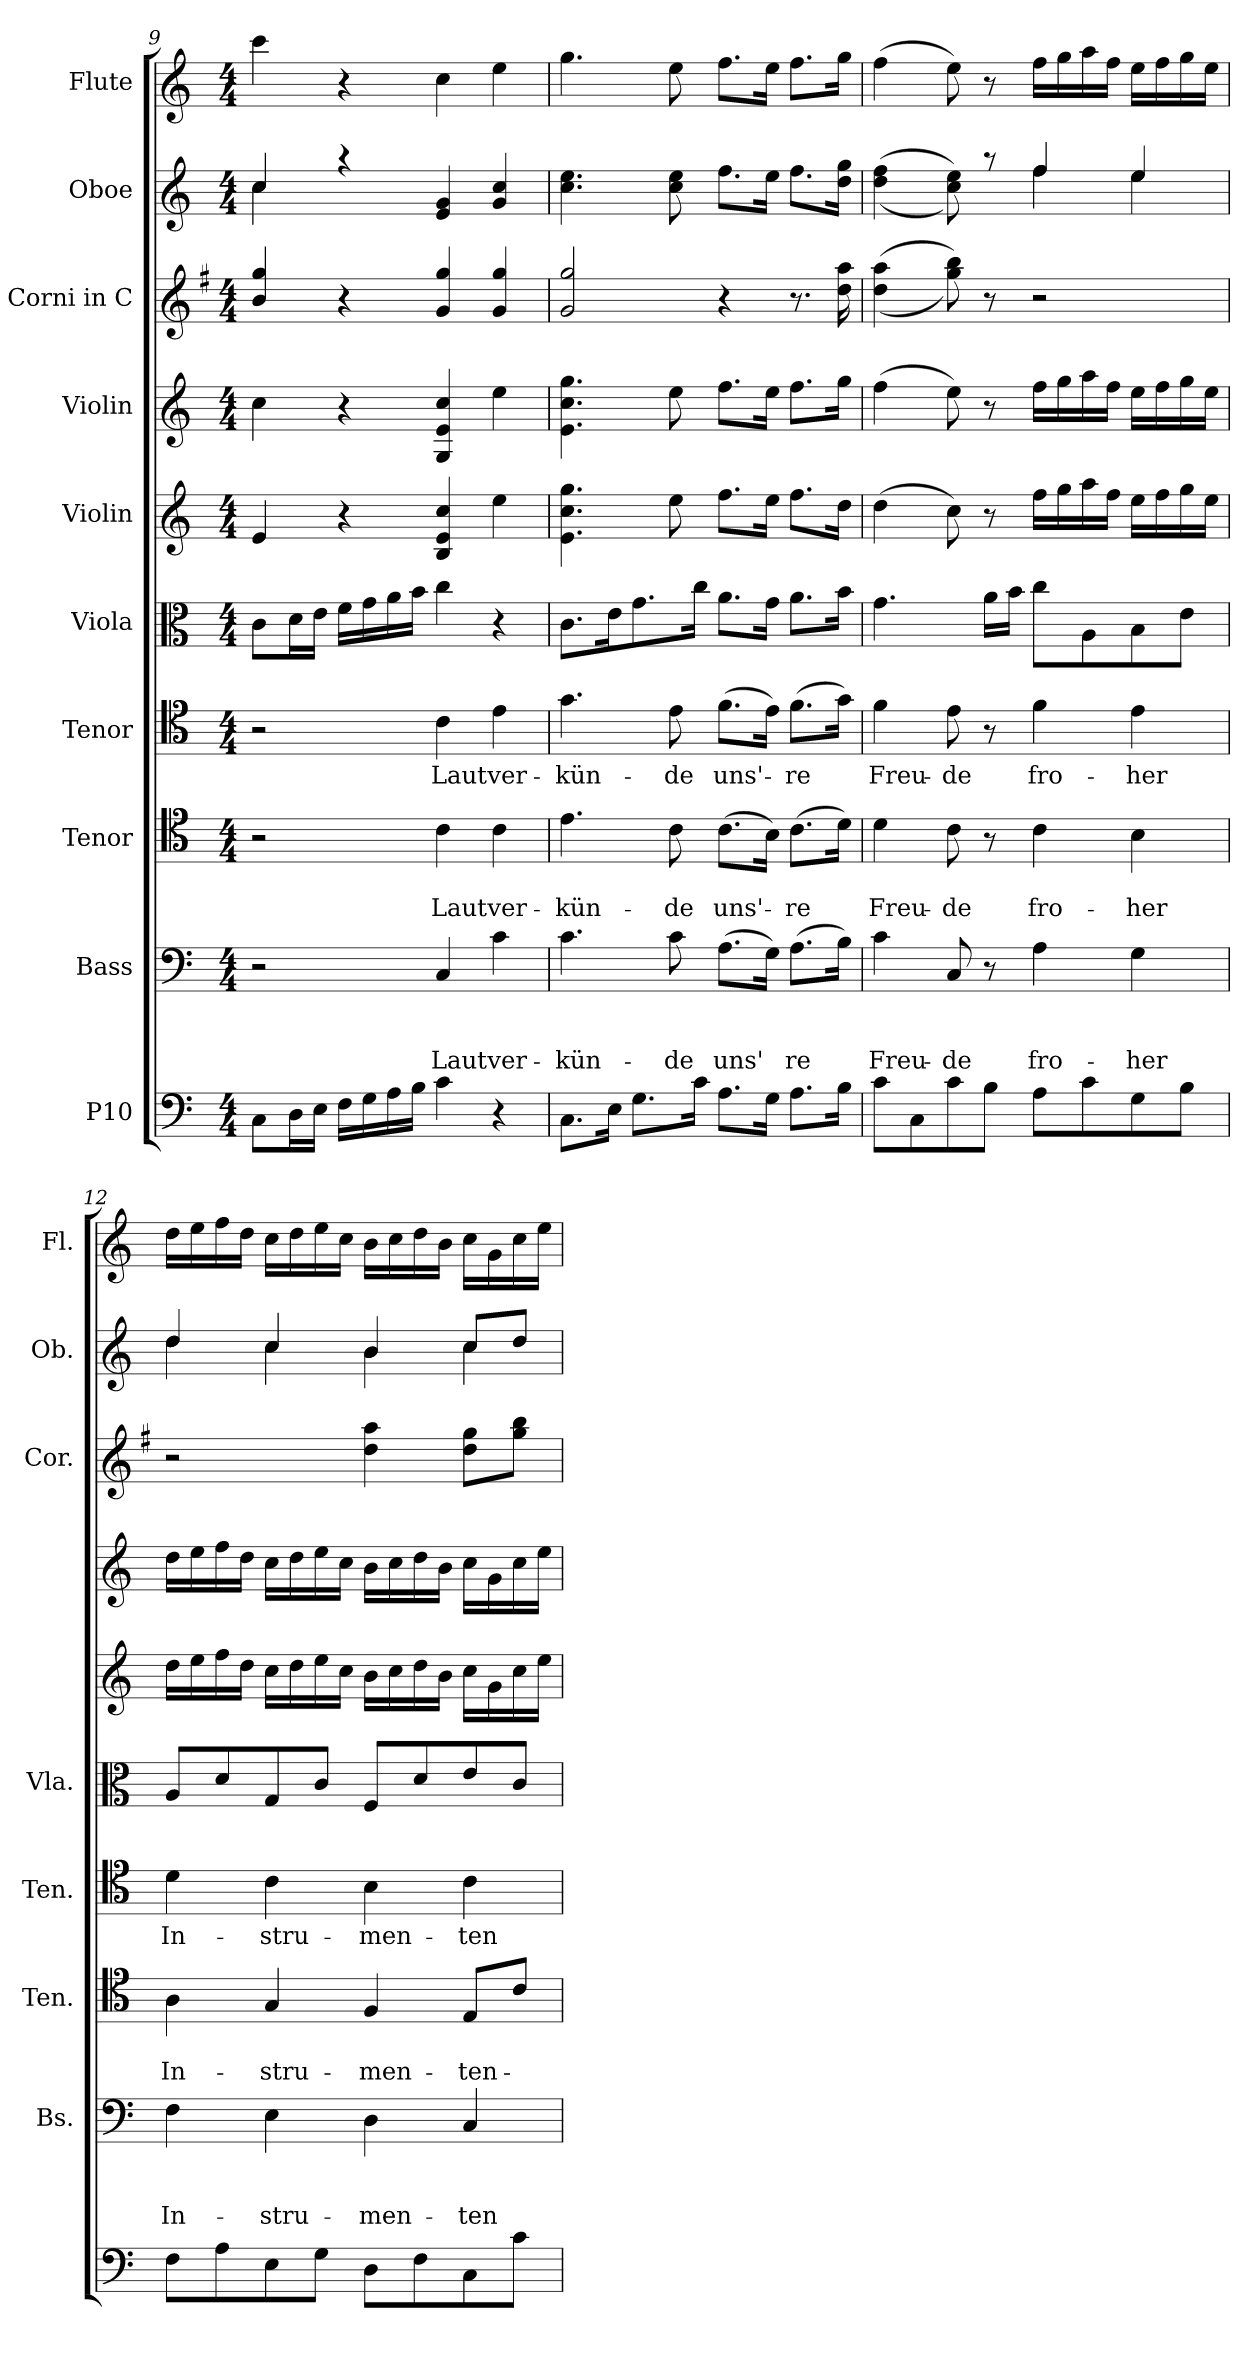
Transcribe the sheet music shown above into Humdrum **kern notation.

**kern	**kern	**text	**text	**text	**kern	**text	**text	**kern	**text	**kern	**kern	**kern	**kern	**kern	**kern
*part10	*part9	*part9	*part9	*part9	*part8	*part8	*part8	*part7	*part7	*part6	*part5	*part4	*part3	*part2	*part1
*staff10	*staff9	*staff9	*staff9	*staff9	*staff8	*staff8	*staff8	*staff7	*staff7	*staff6	*staff5	*staff4	*staff3	*staff2	*staff1
*I"P10	*I"Bass	*	*	*	*I"Tenor	*	*	*I"Tenor	*	*I"Viola	*I"Violin	*I"Violin	*I"Corni in C	*I"Oboe	*I"Flute
*	*I'Bs.	*	*	*	*I'Ten.	*	*	*I'Ten.	*	*I'Vla.	*	*	*I'Cor.	*I'Ob.	*I'Fl.
*clefF4	*clefF4	*	*	*	*clefC4	*	*	*clefC4	*	*clefC3	*clefG2	*clefG2	*clefG2	*clefG2	*clefG2
*	*	*	*	*	*	*	*	*	*	*	*	*	*ITrd4c7	*	*
*k[]	*k[]	*	*	*	*k[]	*	*	*k[]	*	*k[]	*k[]	*k[]	*k[]	*k[]	*k[]
*C:	*C:	*	*	*	*C:	*	*	*C:	*	*C:	*C:	*C:	*C:	*C:	*C:
*M4/4	*M4/4	*	*	*	*M4/4	*	*	*M4/4	*	*M4/4	*M4/4	*M4/4	*M4/4	*M4/4	*M4/4
=9	=9	=9	=9	=9	=9	=9	=9	=9	=9	=9	=9	=9	=9	=9	=9
*	*	*	*	*	*	*	*	*	*	*	*	*	*	*^	*
8C\L	2r	.	.	.	2r	.	.	2r	.	8c\L	4e/	4cc\	4e/ 4cc/	4cc/	4cc\	4ccc\
16D\L	.	.	.	.	.	.	.	.	.	16d\L	.	.	.	.	.	.
16E\JJ	.	.	.	.	.	.	.	.	.	16e\JJ	.	.	.	.	.	.
16F\LL	.	.	.	.	.	.	.	.	.	16f\LL	4r	4r	4r	4raa	2.ryy	4r
16G\	.	.	.	.	.	.	.	.	.	16g\	.	.	.	.	.	.
16A\	.	.	.	.	.	.	.	.	.	16a\	.	.	.	.	.	.
16B\JJ	.	.	.	.	.	.	.	.	.	16b\JJ	.	.	.	.	.	.
!	!	!	!	!LO:LY:b	!	!	!LO:LY:b	!	!LO:LY:b	!	!	!	!	!	!	!
4c\	4C/	.	.	Laut	4c\	.	Laut	4c\	Laut	4cc\	4B/ 4e/ 4cc/	4G/ 4e/ 4cc/	4c/ 4cc/	4e/ 4g/	.	4cc\
!	!	!	!	!LO:LY:b	!	!	!LO:LY:b	!	!LO:LY:b	!	!	!	!	!	!	!
4r	4c\	.	.	ver-	4c\	.	ver-	4e\	ver-	4r	4ee\	4ee\	4c/ 4cc/	4g/ 4cc/	.	4ee\
=10	=10	=10	=10	=10	=10	=10	=10	=10	=10	=10	=10	=10	=10	=10	=10	=10
!	!	!	!	!LO:LY:b	!	!	!LO:LY:b	!	!LO:LY:b	!	!	!	!	!	!	!
8.C\L	4.c\	.	.	-kün-	4.e\	.	-kün-	4.g\	-kün-	8.c\L	4.e\ 4.cc\ 4.gg\	4.e\ 4.cc\ 4.gg\	2c/ 2cc/	4.cc\ 4.ee\	1ryy	4.gg\
16E\Jk	.	.	.	.	.	.	.	.	.	16e\k	.	.	.	.	.	.
8.G\L	.	.	.	.	.	.	.	.	.	8.g\	.	.	.	.	.	.
!	!	!	!	!LO:LY:b	!	!	!LO:LY:b	!	!LO:LY:b	!	!	!	!	!	!	!
.	8c\	.	.	-de	8c\	.	-de	8e\	-de	.	8ee\	8ee\	.	8cc\ 8ee\	.	8ee\
16c\Jk	.	.	.	.	.	.	.	.	.	16cc\Jk	.	.	.	.	.	.
!	!	!	!	!LO:LY:b	!	!	!LO:LY:b	!	!LO:LY:b	!	!	!	!	!	!	!
8.A\L	(>8.A\L	.	.	uns'	(>8.c\L	.	uns'-	(>8.f\L	uns'-	8.a\L	8.ff\L	8.ff\L	4r	8.ff\L	.	8.ff\L
16G\Jk	16G\Jk)	.	.	.	16B\Jk)	.	.	16e\Jk)	.	16g\Jk	16ee\Jk	16ee\Jk	.	16ee\Jk	.	16ee\Jk
!	!	!	!	!LO:LY:b	!	!	!LO:LY:b	!	!LO:LY:b	!	!	!	!	!	!	!
8.A\L	(>8.A\L	.	.	re	(>8.c\L	.	-re	(>8.f\L	-re	8.a\L	8.ff\L	8.ff\L	8.r	8.ff\L	.	8.ff\L
16B\Jk	16B\Jk)	.	.	.	16d\Jk)	.	.	16g\Jk)	.	16b\Jk	16dd\Jk	16gg\Jk	16g\ 16dd\	16dd\ 16gg\Jk	.	16gg\Jk
=11	=11	=11	=11	=11	=11	=11	=11	=11	=11	=11	=11	=11	=11	=11	=11	=11
!	!	!	!	!LO:LY:b	!	!	!LO:LY:b	!	!LO:LY:b	!	!	!	!	!	!	!
8c\L	4c\	.	.	Freu-	4d\	.	Freu-	4f\	Freu-	4.g\	(>4dd\	(>4ff\	(>(<4g\ 4dd\	(>(<4dd\ 4ff\	2ryy	(>4ff\
8C\	.	.	.	.	.	.	.	.	.	.	.	.	.	.	.	.
!	!	!	!	!LO:LY:b	!	!	!LO:LY:b	!	!LO:LY:b	!	!	!	!	!	!	!
8c\	8C/	.	.	-de	8c\	.	-de	8e\	-de	.	8cc\)	8ee\)	8cc\ 8ee\))	8cc\ 8ee\))	.	8ee\)
8B\J	8r	.	.	.	8r	.	.	8r	.	16a\LL	8r	8r	8r	8raa	.	8r
.	.	.	.	.	.	.	.	.	.	16b\JJ	.	.	.	.	.	.
!	!	!	!	!LO:LY:b	!	!	!LO:LY:b	!	!LO:LY:b	!	!	!	!	!	!	!
8A\L	4A\	.	.	fro-	4c\	.	fro-	4f\	fro-	8cc\L	16ff\LL	16ff\LL	2r	4ff/	4ff\	16ff\LL
.	.	.	.	.	.	.	.	.	.	.	16gg\	16gg\	.	.	.	16gg\
8c\	.	.	.	.	.	.	.	.	.	8A\	16aa\	16aa\	.	.	.	16aa\
.	.	.	.	.	.	.	.	.	.	.	16ff\JJ	16ff\JJ	.	.	.	16ff\JJ
!	!	!	!	!LO:LY:b	!	!	!LO:LY:b	!	!LO:LY:b	!	!	!	!	!	!	!
8G\	4G\	.	.	-her	4B\	.	-her	4e\	-her	8B\	16ee\LL	16ee\LL	.	4ee/	4ee\	16ee\LL
.	.	.	.	.	.	.	.	.	.	.	16ff\	16ff\	.	.	.	16ff\
8B\J	.	.	.	.	.	.	.	.	.	8e\J	16gg\	16gg\	.	.	.	16gg\
.	.	.	.	.	.	.	.	.	.	.	16ee\JJ	16ee\JJ	.	.	.	16ee\JJ
!!LO:PB:g=z
=12	=12	=12	=12	=12	=12	=12	=12	=12	=12	=12	=12	=12	=12	=12	=12	=12
!	!	!	!	!LO:LY:b	!	!	!LO:LY:b	!	!LO:LY:b	!	!	!	!	!	!	!
8F\L	4F\	.	.	In-	4A\	.	In-	4d\	In-	8A/L	16dd\LL	16dd\LL	2r	4dd/	4dd\	16dd\LL
.	.	.	.	.	.	.	.	.	.	.	16ee\	16ee\	.	.	.	16ee\
8A\	.	.	.	.	.	.	.	.	.	8d/	16ff\	16ff\	.	.	.	16ff\
.	.	.	.	.	.	.	.	.	.	.	16dd\JJ	16dd\JJ	.	.	.	16dd\JJ
!	!	!	!	!LO:LY:b	!	!	!LO:LY:b	!	!LO:LY:b	!	!	!	!	!	!	!
8E\	4E\	.	.	-stru-	4G/	.	-stru-	4c\	-stru-	8G/	16cc\LL	16cc\LL	.	4cc/	4cc\	16cc\LL
.	.	.	.	.	.	.	.	.	.	.	16dd\	16dd\	.	.	.	16dd\
8G\J	.	.	.	.	.	.	.	.	.	8c/J	16ee\	16ee\	.	.	.	16ee\
.	.	.	.	.	.	.	.	.	.	.	16cc\JJ	16cc\JJ	.	.	.	16cc\JJ
!	!	!	!	!LO:LY:b	!	!	!LO:LY:b	!	!LO:LY:b	!	!	!	!	!	!	!
8D\L	4D\	.	.	-men-	4F/	.	-men-	4B\	-men-	8F/L	16b\LL	16b\LL	4g\ 4dd\	4b/	4b\	16b\LL
.	.	.	.	.	.	.	.	.	.	.	16cc\	16cc\	.	.	.	16cc\
8F\	.	.	.	.	.	.	.	.	.	8d/	16dd\	16dd\	.	.	.	16dd\
.	.	.	.	.	.	.	.	.	.	.	16b\JJ	16b\JJ	.	.	.	16b\JJ
!	!	!	!	!LO:LY:b	!	!	!LO:LY:b	!	!LO:LY:b	!	!	!	!	!	!	!
8C\	4C/	.	.	-ten-	8E/L	.	-ten-	4c\	-ten-	8e/	16cc\LL	16cc\LL	8g\ 8cc\L	8cc/L	4cc\	16cc\LL
.	.	.	.	.	.	.	.	.	.	.	16g\	16g\	.	.	.	16g\
8c\J	.	.	.	.	8c/J	.	.	.	.	8c/J	16cc\	16cc\	8cc\ 8ee\J	8dd/J	.	16cc\
.	.	.	.	.	.	.	.	.	.	.	16ee\JJ	16ee\JJ	.	.	.	16ee\JJ
*	*	*	*	*	*	*	*	*	*	*	*	*	*	*v	*v	*
=	=	=	=	=	=	=	=	=	=	=	=	=	=	=	=
*-	*-	*-	*-	*-	*-	*-	*-	*-	*-	*-	*-	*-	*-	*-	*-
